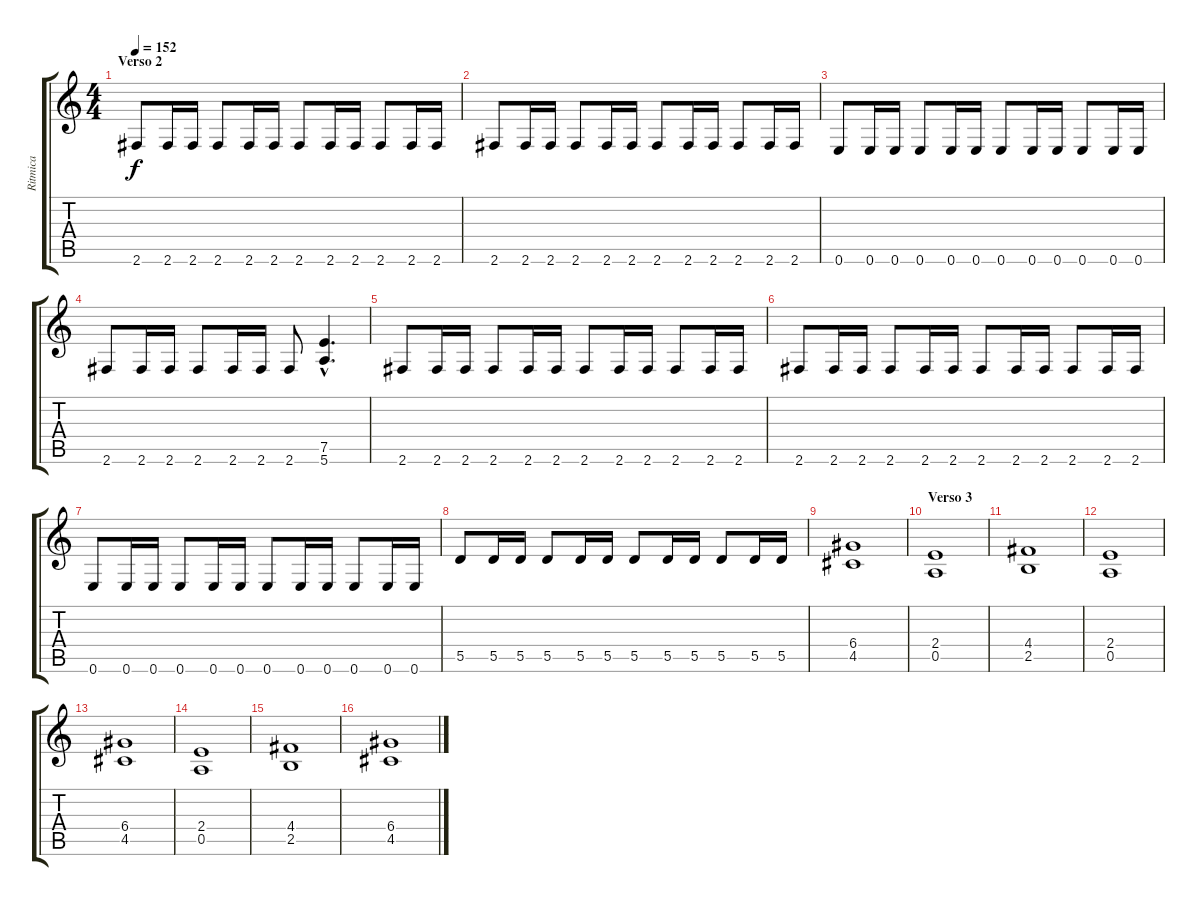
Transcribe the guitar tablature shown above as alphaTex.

\track ("Ritmica" "Ritmica") {instrument distortionguitar}
\staff {score tabs}
\tuning (E4 B3 G3 D3 A2 E2) {hide}
\ts (4 4)
\section ("" "Verso 2")
\tempo 152
\clef g2
\ks c
2.6.8{dy f} 2.6.16 2.6.16 2.6.8 2.6.16 2.6.16 2.6.8 2.6.16 2.6.16 2.6.8 2.6.16 2.6.16 |
2.6.8 2.6.16 2.6.16 2.6.8 2.6.16 2.6.16 2.6.8 2.6.16 2.6.16 2.6.8 2.6.16 2.6.16 |
0.6.8 0.6.16 0.6.16 0.6.8 0.6.16 0.6.16 0.6.8 0.6.16 0.6.16 0.6.8 0.6.16 0.6.16 |
2.6.8 2.6.16 2.6.16 2.6.8 2.6.16 2.6.16 2.6.8 (7.5{hac} 5.6{hac}).4{d} |
2.6.8 2.6.16 2.6.16 2.6.8 2.6.16 2.6.16 2.6.8 2.6.16 2.6.16 2.6.8 2.6.16 2.6.16 |
2.6.8 2.6.16 2.6.16 2.6.8 2.6.16 2.6.16 2.6.8 2.6.16 2.6.16 2.6.8 2.6.16 2.6.16 |
0.6.8 0.6.16 0.6.16 0.6.8 0.6.16 0.6.16 0.6.8 0.6.16 0.6.16 0.6.8 0.6.16 0.6.16 |
5.5.8 5.5.16 5.5.16 5.5.8 5.5.16 5.5.16 5.5.8 5.5.16 5.5.16 5.5.8 5.5.16 5.5.16 |
(6.4 4.5).1 |
\section ("" "Verso 3")
(2.4 0.5).1 |
(4.4 2.5).1 |
(2.4 0.5).1 |
(6.4 4.5).1 |
(2.4 0.5).1 |
(4.4 2.5).1 |
(6.4 4.5).1
